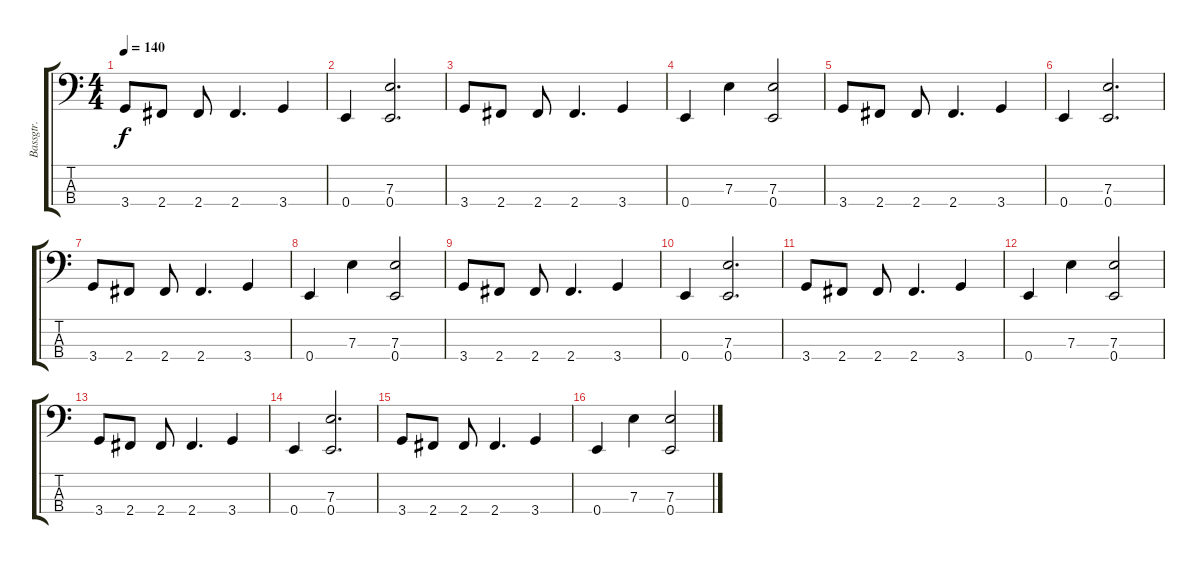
\track ("Bassgtr." "Bassgtr.") {instrument electricbasspick}
\staff {score tabs}
\tuning (G2 D2 A1 E1) {hide}
\ts (4 4)
\tempo 140
\clef f4
\ks c
3.4.8{dy f} 2.4.8 2.4.8 2.4.4{d} 3.4.4 |
0.4.4 (7.3 0.4).2{d} |
3.4.8 2.4.8 2.4.8 2.4.4{d} 3.4.4 |
0.4.4 7.3.4 (7.3 0.4).2 |
3.4.8 2.4.8 2.4.8 2.4.4{d} 3.4.4 |
0.4.4 (7.3 0.4).2{d} |
3.4.8 2.4.8 2.4.8 2.4.4{d} 3.4.4 |
0.4.4 7.3.4 (7.3 0.4).2 |
3.4.8 2.4.8 2.4.8 2.4.4{d} 3.4.4 |
0.4.4 (7.3 0.4).2{d} |
3.4.8 2.4.8 2.4.8 2.4.4{d} 3.4.4 |
0.4.4 7.3.4 (7.3 0.4).2 |
3.4.8 2.4.8 2.4.8 2.4.4{d} 3.4.4 |
0.4.4 (7.3 0.4).2{d} |
3.4.8 2.4.8 2.4.8 2.4.4{d} 3.4.4 |
0.4.4 7.3.4 (7.3 0.4).2
